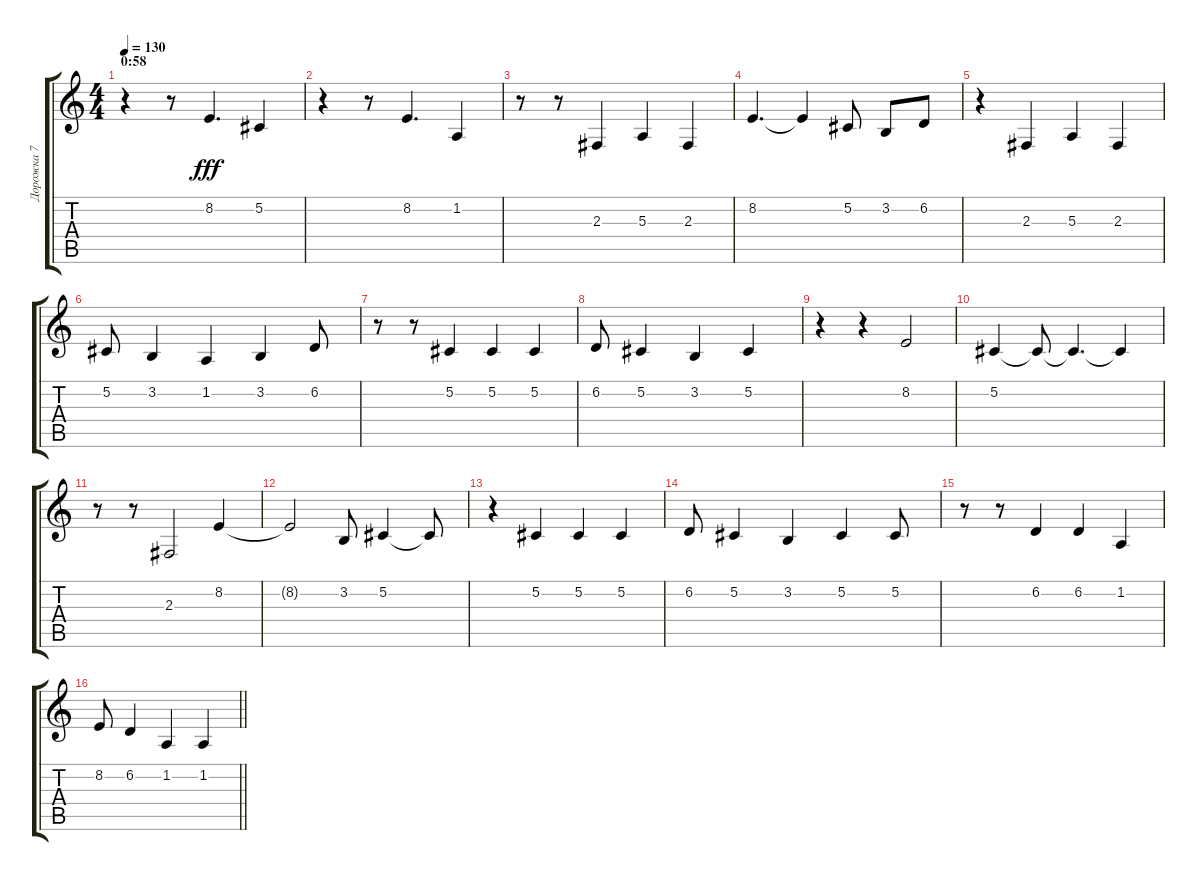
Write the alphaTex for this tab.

\track ("Дорожка 7" "Дорожка 7") {instrument baritonesax}
\staff {score tabs}
\tuning (Db4 Ab3 E3 B2 Gb2 B1) {hide}
\ts (4 4)
\section ("" "0:58")
\tempo 130
\clef g2
\ks c
r.4{dy f} r.8 8.2.4{d dy fff} 5.2.4 |
r.4 r.8 8.2.4{d} 1.2.4 |
r.8 r.8 2.3.4 5.3.4 2.3.4 |
8.2.4{d} 8.2{t}.4 5.2.8 3.2.8 6.2.8 |
r.4 2.3.4 5.3.4 2.3.4 |
5.2.8 3.2.4 1.2.4 3.2.4 6.2.8 |
r.8 r.8 5.2.4 5.2.4 5.2.4 |
6.2.8 5.2.4 3.2.4 5.2.4 |
r.4 r.4 8.2.2 |
5.2.4 5.2{t}.8 5.2{t}.4{d} 5.2{t}.4 |
r.8 r.8 2.3.2 8.2.4 |
8.2{t}.2 3.2.8 5.2.4 5.2{t}.8 |
r.4 5.2.4 5.2.4 5.2.4 |
6.2.8 5.2.4 3.2.4 5.2.4 5.2.8 |
r.8 r.8 6.2.4 6.2.4 1.2.4 |
\barLineRight lightlight
8.2.8 6.2.4 1.2.4 1.2.4
